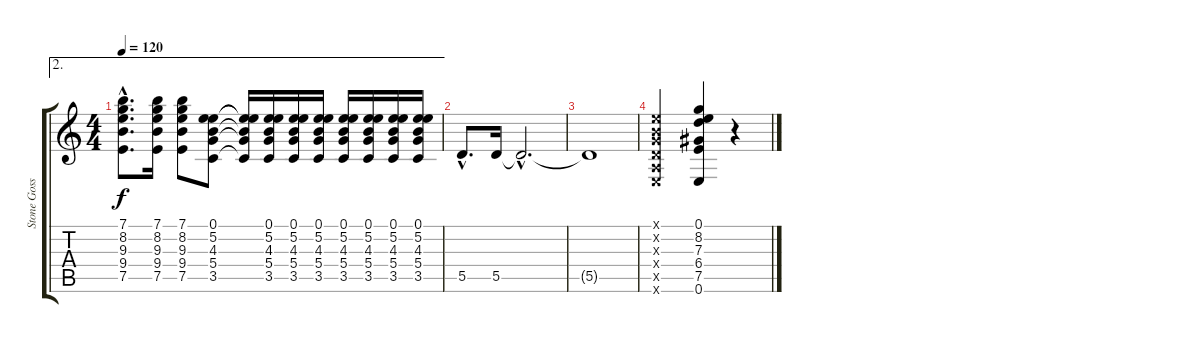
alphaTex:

\track ("Stone Gossard" "Stone Goss") {instrument distortionguitar}
\staff {score tabs}
\tuning (E4 B3 G3 D3 A2 E2) {hide}
\ae 2
\ts (4 4)
\tempo 120
\clef g2
\ks c
(7.1{hac} 8.2{hac} 9.3{hac} 9.4{hac} 7.5{hac}).8{d dy f} (7.1 8.2 9.3 9.4 7.5).16 (7.1 8.2 9.3 9.4 7.5).8 (0.1 5.2 4.3 5.4 3.5).8 (0.1{t} 5.2{t} 4.3{t} 5.4{t} 3.5{t}).16 (0.1 5.2 4.3 5.4 3.5).16 (0.1 5.2 4.3 5.4 3.5).16 (0.1 5.2 4.3 5.4 3.5).16 (0.1 5.2 4.3 5.4 3.5).16 (0.1 5.2 4.3 5.4 3.5).16 (0.1 5.2 4.3 5.4 3.5).16 (0.1 5.2 4.3 5.4 3.5).16 |
5.5{hac}.8{d} 5.5.16 5.5{hac t}.2{d} |
5.5{t}.1 |
(0.1{x} 0.2{x} 0.3{x} 0.4{x} 0.5{x} 0.6{x}).2 (0.1 8.2 7.3 6.4 7.5 0.6).4 r.4
